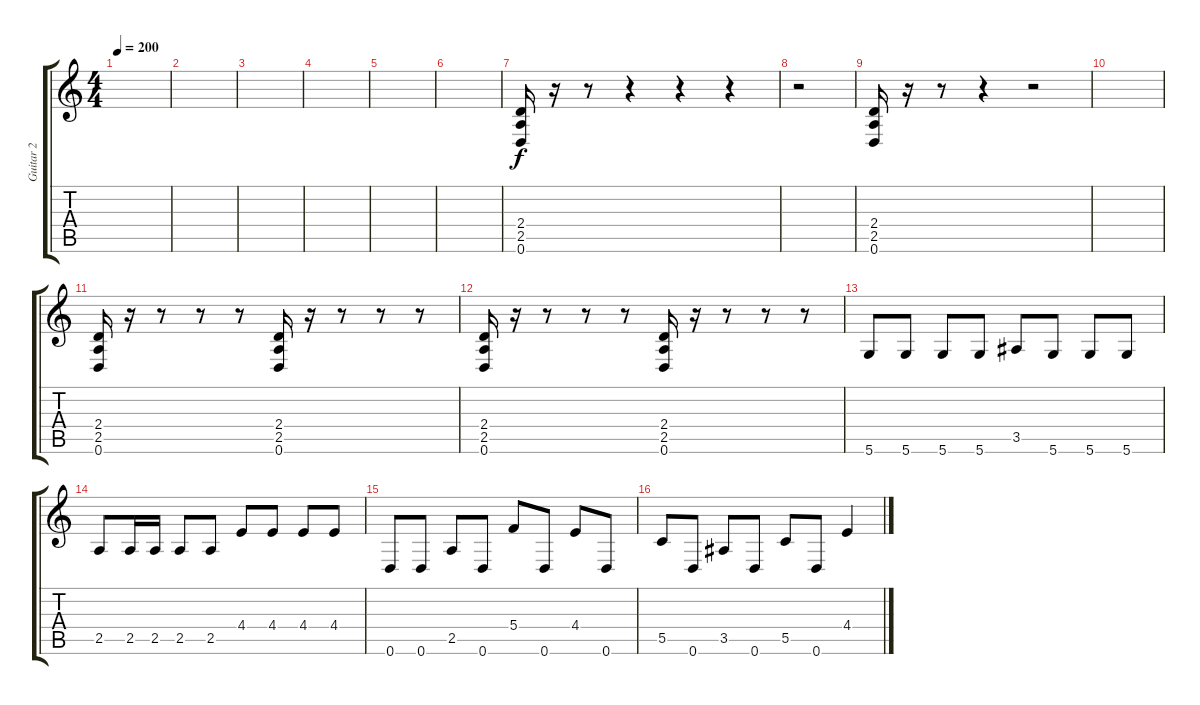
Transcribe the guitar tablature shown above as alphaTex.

\track ("Guitar 2" "Guitar 2") {instrument distortionguitar}
\staff {score tabs}
\tuning (D3 A3 F3 C3 G2 D2) {hide}
\ts (4 4)
\tempo 200
\clef g2
\ks c
|
|
|
|
|
|
(2.4 2.5 0.6).16 r.16 r.8 r.4 r.4 r.4 |
r.2 |
(2.4 2.5 0.6).16 r.16 r.8 r.4 r.2 |
|
(2.4 2.5 0.6).16 r.16 r.8 r.8 r.8 (2.4 2.5 0.6).16 r.16 r.8 r.8 r.8 |
(2.4 2.5 0.6).16 r.16 r.8 r.8 r.8 (2.4 2.5 0.6).16 r.16 r.8 r.8 r.8 |
5.6.8 5.6.8 5.6.8 5.6.8 3.5.8 5.6.8 5.6.8 5.6.8 |
2.5.8 2.5.16 2.5.16 2.5.8 2.5.8 4.4.8 4.4.8 4.4.8 4.4.8 |
0.6.8 0.6.8 2.5.8 0.6.8 5.4.8 0.6.8 4.4.8 0.6.8 |
5.5.8 0.6.8 3.5.8 0.6.8 5.5.8 0.6.8 4.4.4
